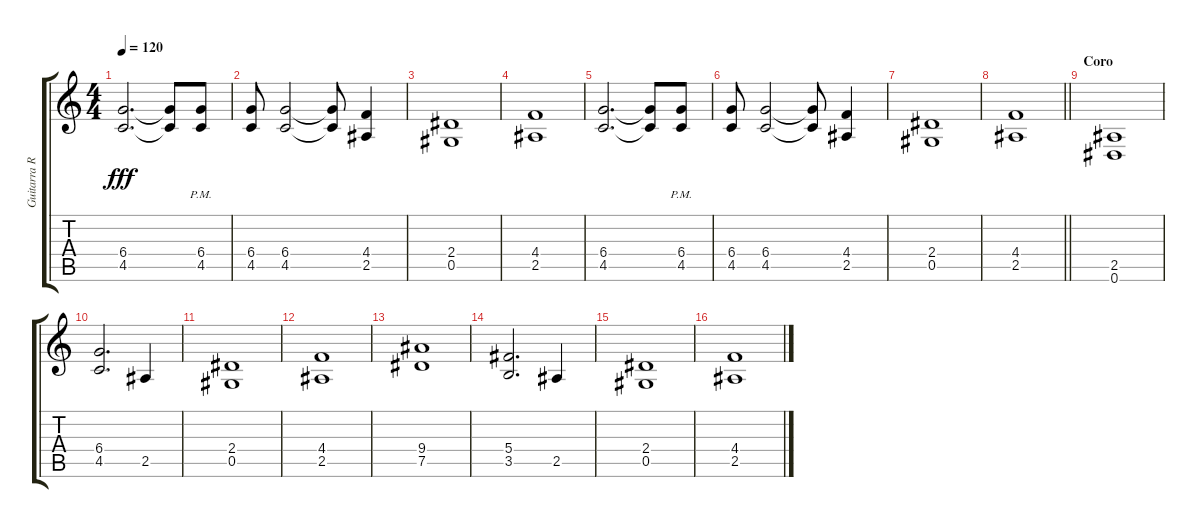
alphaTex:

\track ("Guitarra Ritmica" "Guitarra R") {instrument overdrivenguitar}
\staff {score tabs}
\tuning (Eb4 Bb3 Gb3 Db3 Ab2 Eb2) {hide}
\ts (4 4)
\tempo 120
\clef g2
\ks c
(6.4 4.5).2{d dy fff} (6.4{t} 4.5{t}).8 (6.4{pm} 4.5{pm}).8 |
(6.4 4.5).8 (6.4 4.5).2 (6.4{t} 4.5{t}).8 (4.4 2.5).4 |
(2.4 0.5).1 |
(4.4 2.5).1 |
(6.4 4.5).2{d} (6.4{t} 4.5{t}).8 (6.4{pm} 4.5{pm}).8 |
(6.4 4.5).8 (6.4 4.5).2 (6.4{t} 4.5{t}).8 (4.4 2.5).4 |
(2.4 0.5).1 |
\barLineRight lightlight
(4.4 2.5).1 |
\section ("" "Coro")
(2.5 0.6).1 |
(6.4 4.5).2{d} 2.5.4 |
(2.4 0.5).1 |
(4.4 2.5).1 |
(9.4 7.5).1 |
(5.4 3.5).2{d} 2.5.4 |
(2.4 0.5).1 |
(4.4 2.5).1
